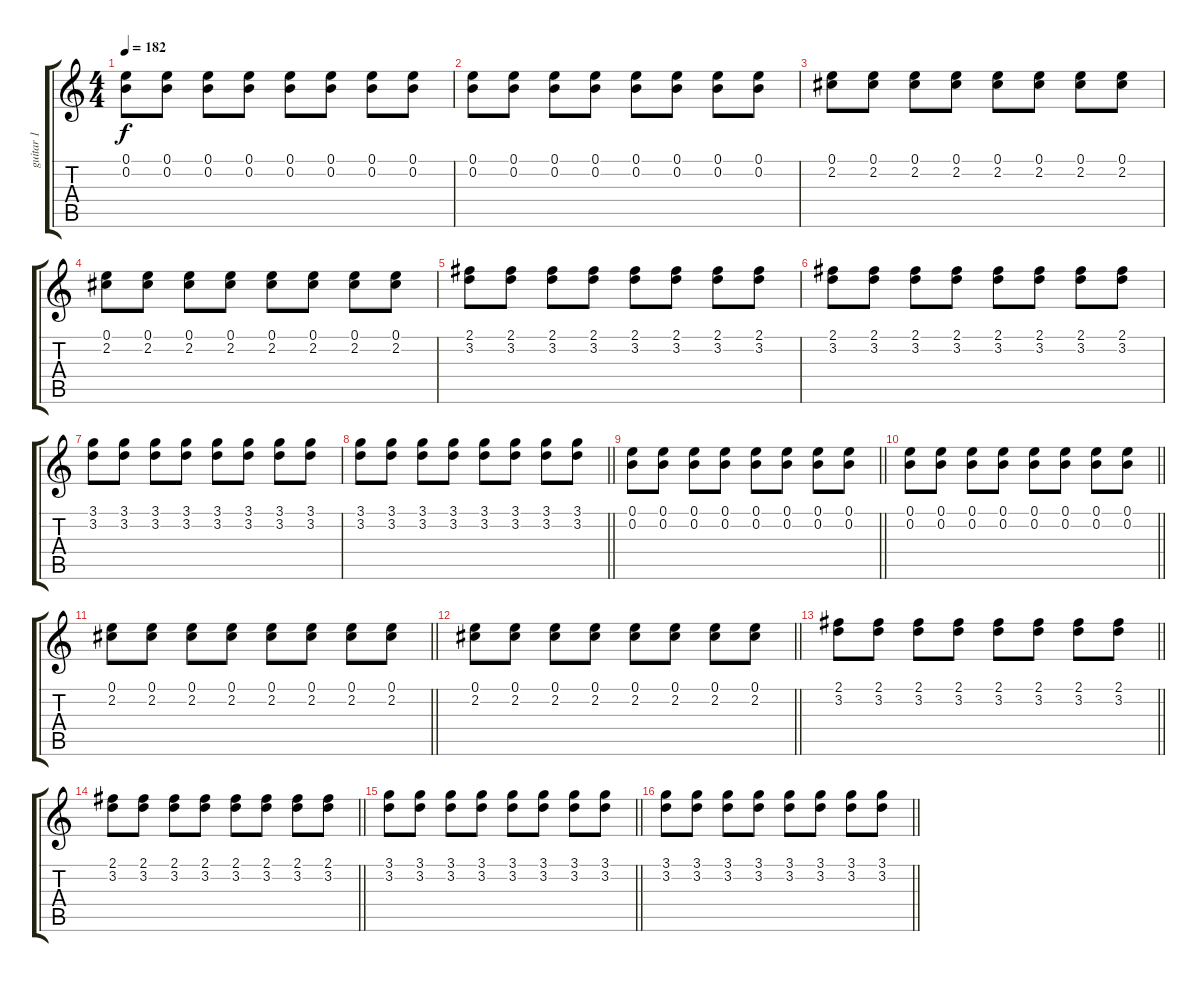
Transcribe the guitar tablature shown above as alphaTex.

\track ("guitar 1" "guitar 1") {instrument electricguitarclean}
\staff {score tabs}
\tuning (E4 B3 G3 D3 A2 E2) {hide}
\ts (4 4)
\tempo 182
\clef g2
\ks c
(0.1 0.2).8{dy f} (0.1 0.2).8 (0.1 0.2).8 (0.1 0.2).8 (0.1 0.2).8 (0.1 0.2).8 (0.1 0.2).8 (0.1 0.2).8 |
(0.1 0.2).8 (0.1 0.2).8 (0.1 0.2).8 (0.1 0.2).8 (0.1 0.2).8 (0.1 0.2).8 (0.1 0.2).8 (0.1 0.2).8 |
(0.1 2.2).8 (0.1 2.2).8 (0.1 2.2).8 (0.1 2.2).8 (0.1 2.2).8 (0.1 2.2).8 (0.1 2.2).8 (0.1 2.2).8 |
(0.1 2.2).8 (0.1 2.2).8 (0.1 2.2).8 (0.1 2.2).8 (0.1 2.2).8 (0.1 2.2).8 (0.1 2.2).8 (0.1 2.2).8 |
(2.1 3.2).8 (2.1 3.2).8 (2.1 3.2).8 (2.1 3.2).8 (2.1 3.2).8 (2.1 3.2).8 (2.1 3.2).8 (2.1 3.2).8 |
(2.1 3.2).8 (2.1 3.2).8 (2.1 3.2).8 (2.1 3.2).8 (2.1 3.2).8 (2.1 3.2).8 (2.1 3.2).8 (2.1 3.2).8 |
(3.1 3.2).8 (3.1 3.2).8 (3.1 3.2).8 (3.1 3.2).8 (3.1 3.2).8 (3.1 3.2).8 (3.1 3.2).8 (3.1 3.2).8 |
\barLineRight lightlight
(3.1 3.2).8 (3.1 3.2).8 (3.1 3.2).8 (3.1 3.2).8 (3.1 3.2).8 (3.1 3.2).8 (3.1 3.2).8 (3.1 3.2).8 |
\barLineRight lightlight
(0.1 0.2).8 (0.1 0.2).8 (0.1 0.2).8 (0.1 0.2).8 (0.1 0.2).8 (0.1 0.2).8 (0.1 0.2).8 (0.1 0.2).8 |
\barLineRight lightlight
(0.1 0.2).8 (0.1 0.2).8 (0.1 0.2).8 (0.1 0.2).8 (0.1 0.2).8 (0.1 0.2).8 (0.1 0.2).8 (0.1 0.2).8 |
\barLineRight lightlight
(0.1 2.2).8 (0.1 2.2).8 (0.1 2.2).8 (0.1 2.2).8 (0.1 2.2).8 (0.1 2.2).8 (0.1 2.2).8 (0.1 2.2).8 |
\barLineRight lightlight
(0.1 2.2).8 (0.1 2.2).8 (0.1 2.2).8 (0.1 2.2).8 (0.1 2.2).8 (0.1 2.2).8 (0.1 2.2).8 (0.1 2.2).8 |
\barLineRight lightlight
(2.1 3.2).8 (2.1 3.2).8 (2.1 3.2).8 (2.1 3.2).8 (2.1 3.2).8 (2.1 3.2).8 (2.1 3.2).8 (2.1 3.2).8 |
\barLineRight lightlight
(2.1 3.2).8 (2.1 3.2).8 (2.1 3.2).8 (2.1 3.2).8 (2.1 3.2).8 (2.1 3.2).8 (2.1 3.2).8 (2.1 3.2).8 |
\barLineRight lightlight
(3.1 3.2).8 (3.1 3.2).8 (3.1 3.2).8 (3.1 3.2).8 (3.1 3.2).8 (3.1 3.2).8 (3.1 3.2).8 (3.1 3.2).8 |
\barLineRight lightlight
(3.1 3.2).8 (3.1 3.2).8 (3.1 3.2).8 (3.1 3.2).8 (3.1 3.2).8 (3.1 3.2).8 (3.1 3.2).8 (3.1 3.2).8
